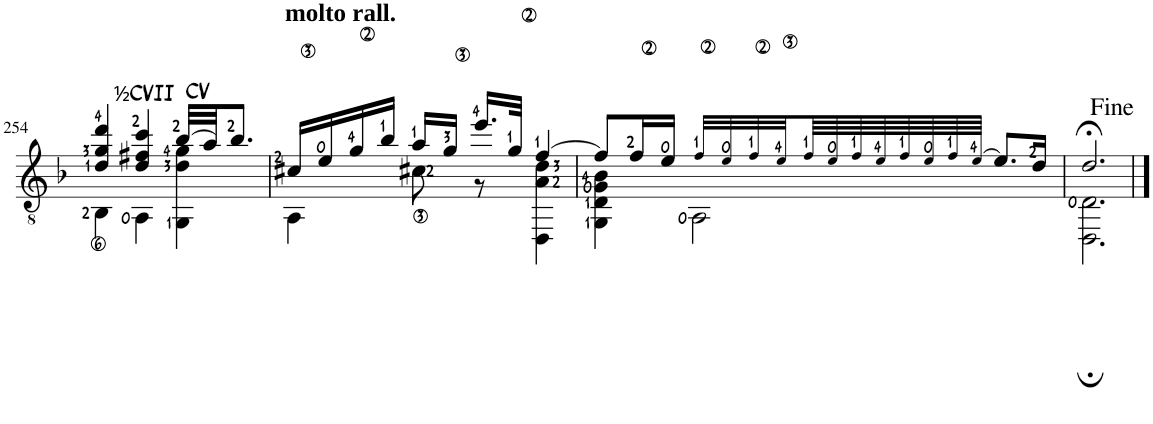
**kern
*part1
*staff1
*I"6ta en Re
!!LO:PB:g=z
*clefGv2
*k[b-]
*M3/4
=254
*^
4d/ 4g/ 4dd/	4BB-\
!LO:TX:a:t=½CVII	!
4d/ 4f#X/ 4cc/	4AA\
!LO:TX:a:t=CV	!
(32b-/LLL	4GG\ 4d\ 4g\
32a/JJ)	.
8.b-/J	.
=255	=255
!LO:TX:a:B:t=molto rall.	!
16c#X/LL	4AA\
16e/	.
16g/	.
16b-/JJ	.
16a/LL	8c#X<\
16g/JJ	.
16.ee/LL	8r
32g/JJk	.
[4f/	4DD\ 4A\ 4d\
=256	=256
8f/L]	4GG\ 4D\ 4G\ 4B-\
16f/L	.
16e/JJ	.
32f!/LLL	2AA\
32e!/	.
32f!/	.
32e!/	.
64f!/L	.
64e!/	.
64f!/	.
64e!/	.
64f!/	.
64e!/	.
64f!/	.
[64e!/JJJJ	.
8.e/L]	.
16d/Jk	.
=257	=257
2.d;<Z/	2.DD\; 2.D\;
*v	*v
==
*-
